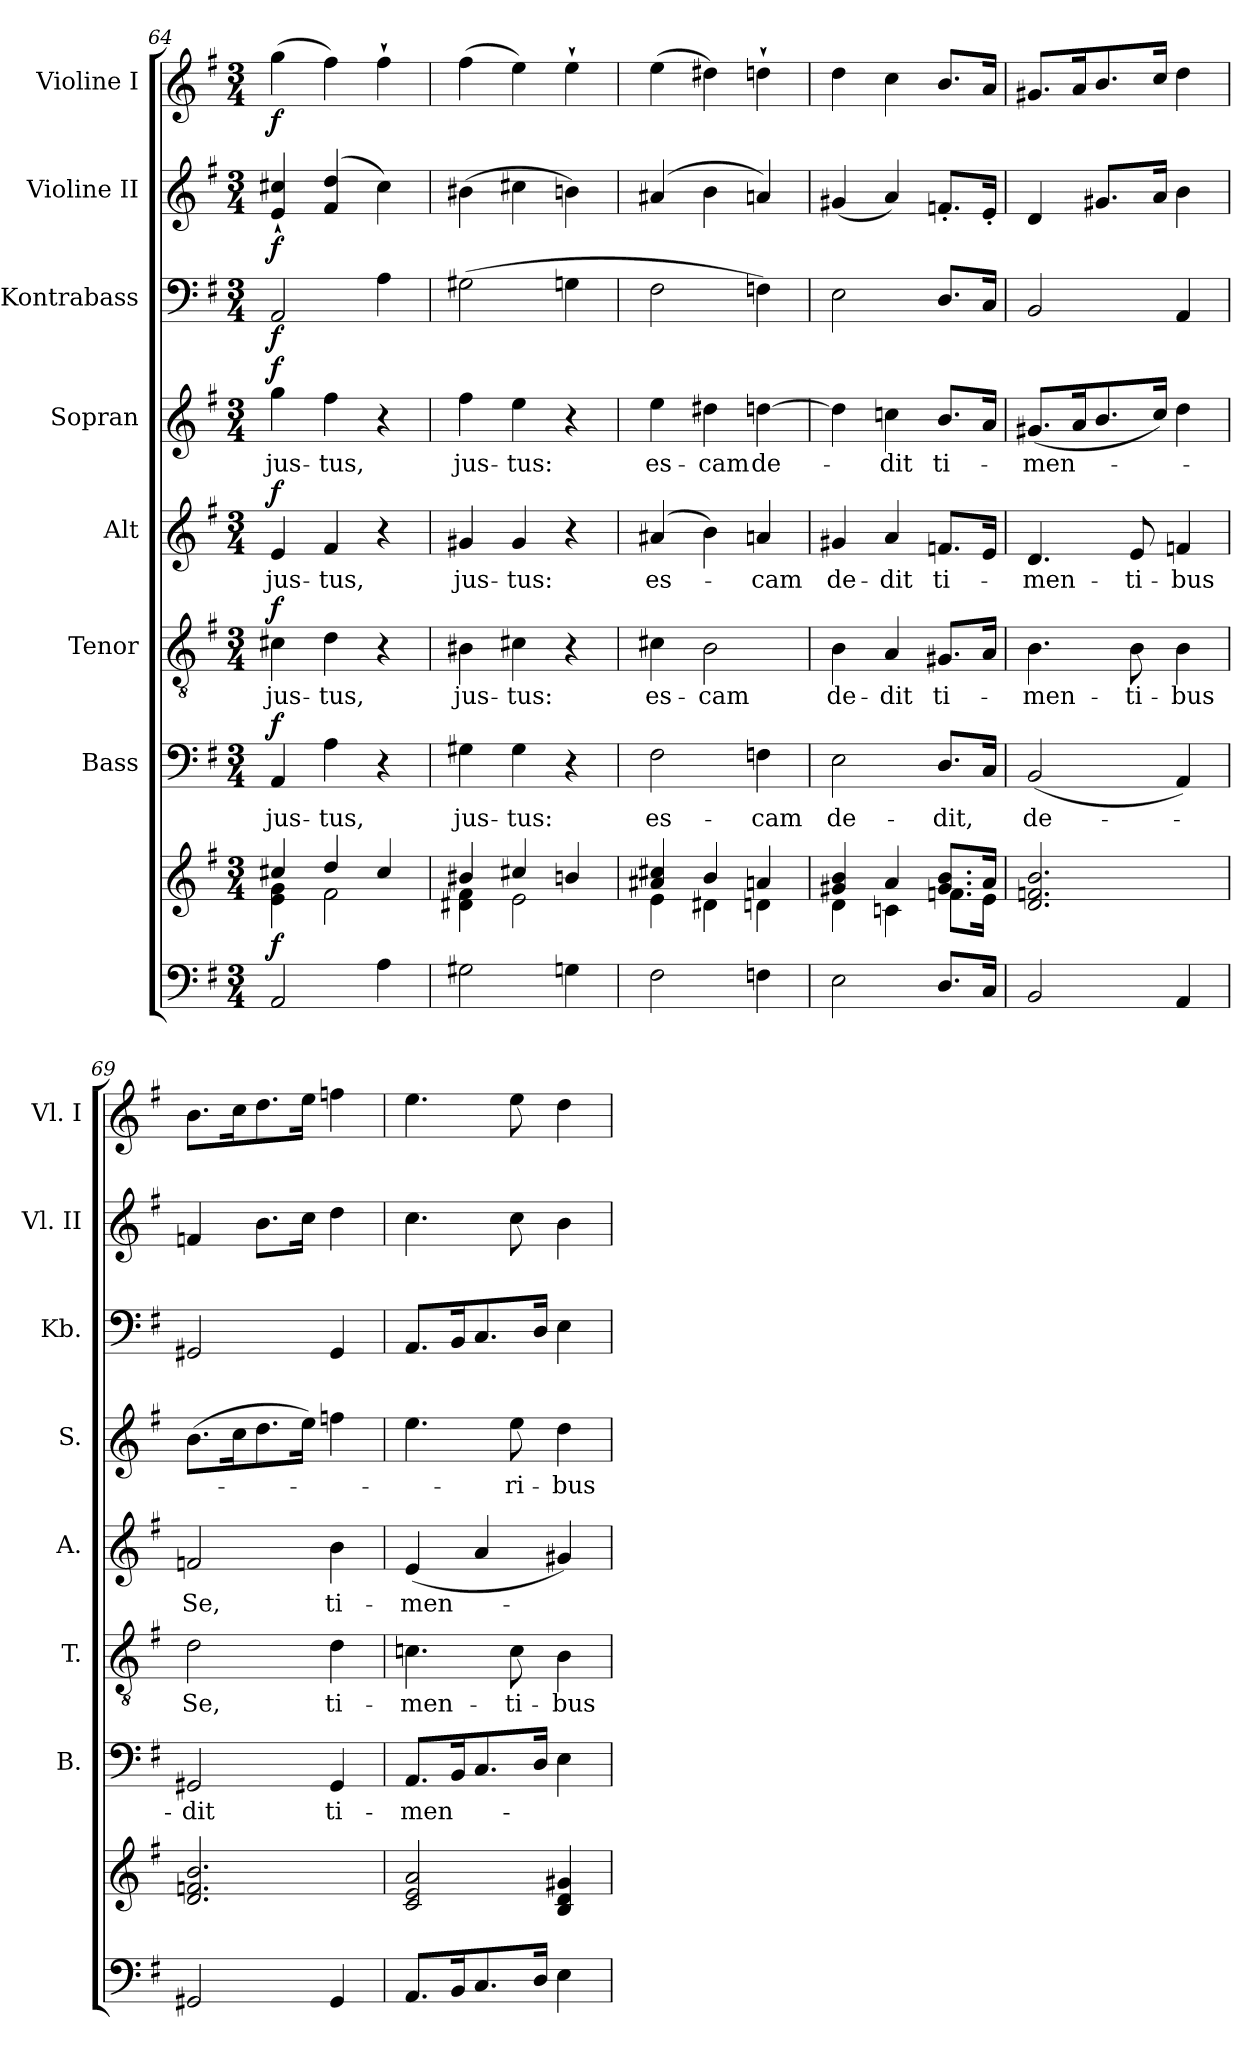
**kern	**kern	**dynam	**kern	**text	**dynam	**kern	**text	**dynam	**kern	**text	**dynam	**kern	**text	**dynam	**kern	**dynam	**kern	**dynam	**kern	**dynam
*part8	*part8	*part8	*part7	*part7	*part7	*part6	*part6	*part6	*part5	*part5	*part5	*part4	*part4	*part4	*part3	*part3	*part2	*part2	*part1	*part1
*staff9	*staff8	*staff8/9	*staff7	*staff7	*staff7	*staff6	*staff6	*staff6	*staff5	*staff5	*staff5	*staff4	*staff4	*staff4	*staff3	*staff3	*staff2	*staff2	*staff1	*staff1
*	*	*	*I"Bass	*	*	*I"Tenor	*	*	*I"Alt	*	*	*I"Sopran	*	*	*I"Kontrabass	*	*I"Violine II	*	*I"Violine I	*
*	*	*	*I'B.	*	*	*I'T.	*	*	*I'A.	*	*	*I'S.	*	*	*I'Kb.	*	*I'Vl. II	*	*I'Vl. I	*
*clefF4	*clefG2	*	*clefF4	*	*	*clefGv2	*	*	*clefG2	*	*	*clefG2	*	*	*clefF4	*	*clefG2	*	*clefG2	*
*	*	*	*	*	*	*	*	*	*	*	*	*	*	*	*ITrd7c12	*	*	*	*	*
*k[f#]	*k[f#]	*	*k[f#]	*	*	*k[f#]	*	*	*k[f#]	*	*	*k[f#]	*	*	*k[f#]	*	*k[f#]	*	*k[f#]	*
*G:	*G:	*	*G:	*	*	*G:	*	*	*G:	*	*	*G:	*	*	*G:	*	*G:	*	*G:	*
*M3/4	*M3/4	*	*M3/4	*	*	*M3/4	*	*	*M3/4	*	*	*M3/4	*	*	*M3/4	*	*M3/4	*	*M3/4	*
=64	=64	=64	=64	=64	=64	=64	=64	=64	=64	=64	=64	=64	=64	=64	=64	=64	=64	=64	=64	=64
*	*^	*	*	*	*	*	*	*	*	*	*	*	*	*	*	*	*	*	*	*
!	!	!	!LO:DY:a=2	!	!LO:LY:b	!LO:DY:a	!	!LO:LY:b	!LO:DY:a	!	!LO:LY:b	!LO:DY:a	!	!LO:LY:b	!LO:DY:a	!	!LO:DY:b	!	!LO:DY:b	!	!LO:DY:b
2AA/	4cc#X/	4e\ 4g\	f	4AA/	jus-	f	4c#X\	jus-	f	4e/	jus-	f	4gg\	jus-	f	2AAA/	f	4e/`< 4cc#X/`<	f	(>4gg\	f
!	!	!	!	!	!LO:LY:b	!	!	!LO:LY:b	!	!	!LO:LY:b	!	!	!LO:LY:b	!	!	!	!	!	!	!
.	4dd/	2f#\	.	4A\	-tus,	.	4d\	-tus,	.	4f#/	-tus,	.	4ff#\	-tus,	.	.	.	(4f#/ 4dd/	.	4ff#\)	.
4A\	4cc#/	.	.	4r	.	.	4r	.	.	4r	.	.	4r	.	.	4AA\	.	4cc#\)	.	4ff#`>\	.
=65	=65	=65	=65	=65	=65	=65	=65	=65	=65	=65	=65	=65	=65	=65	=65	=65	=65	=65	=65	=65	=65
!	!	!	!	!	!LO:LY:b	!	!	!LO:LY:b	!	!	!LO:LY:b	!	!	!LO:LY:b	!	!	!	!	!	!	!
2G#X\	4b#X/	4d#X\ 4f#\	.	4G#X\	jus-	.	4B#X\	jus-	.	4g#X/	jus-	.	4ff#\	jus-	.	(>2GG#X\	.	(>4b#X\	.	(>4ff#\	.
!	!	!	!	!	!LO:LY:b	!	!	!LO:LY:b	!	!	!LO:LY:b	!	!	!LO:LY:b	!	!	!	!	!	!	!
.	4cc#X/	2e\	.	4G#\	-tus:	.	4c#X\	-tus:	.	4g#/	-tus:	.	4ee\	-tus:	.	.	.	4cc#X\	.	4ee\)	.
4Gn\	4bn/	.	.	4r	.	.	4r	.	.	4r	.	.	4r	.	.	4GGn\	.	4bn\)	.	4ee`>\	.
=66	=66	=66	=66	=66	=66	=66	=66	=66	=66	=66	=66	=66	=66	=66	=66	=66	=66	=66	=66	=66	=66
!	!	!	!	!	!LO:LY:b	!	!	!LO:LY:b	!	!	!LO:LY:b	!	!	!LO:LY:b	!	!	!	!	!	!	!
2F#\	4a#X/ 4cc#X/	4e\	.	2F#\	es-	.	4c#X\	es-	.	(4a#X/	es-	.	4ee\	es-	.	2FF#\	.	(4a#X/	.	(>4ee\	.
!	!	!	!	!	!	!	!	!LO:LY:b	!	!	!	!	!	!LO:LY:b	!	!	!	!	!	!	!
.	4b/	4d#X\	.	.	.	.	2B\	-cam	.	4b\)	.	.	4dd#X\	-cam	.	.	.	4b\	.	4dd#X\)	.
!	!	!	!	!	!LO:LY:b	!	!	!	!	!	!LO:LY:b	!	!	!LO:LY:b	!	!	!	!	!	!	!
4Fn\	4an/	4dn\	.	4Fn\	-cam	.	.	.	.	4an/	-cam	.	[4ddn\	de-	.	4FFn\)	.	4an/)	.	4ddn`>\	.
!!LO:LB:g=z
=67	=67	=67	=67	=67	=67	=67	=67	=67	=67	=67	=67	=67	=67	=67	=67	=67	=67	=67	=67	=67	=67
!	!	!	!	!	!LO:LY:b	!	!	!LO:LY:b	!	!	!LO:LY:b	!	!	!	!	!	!	!	!	!	!
2E\	4g#X/ 4b/	4d\	.	2E\	de-	.	4B\	de-	.	4g#X/	de-	.	4dd\]	.	.	2EE\	.	(<4g#X/	.	4dd\	.
!	!	!	!	!	!	!	!	!LO:LY:b	!	!	!LO:LY:b	!	!	!LO:LY:b	!	!	!	!	!	!	!
.	4a/	4cn\	.	.	.	.	4A/	-dit	.	4a/	-dit	.	4ccn\	-dit	.	.	.	4a/)	.	4cc\	.
!	!	!	!	!	!LO:LY:b	!	!	!LO:LY:b	!	!	!LO:LY:b	!	!	!LO:LY:b	!	!	!	!	!	!	!
8.D/L	8.g#/ 8.b/L	8.fn\L	.	8.D/L	-dit,	.	8.G#X/L	ti-	.	8.fn/L	ti-	.	8.b/L	ti-	.	8.DD/L	.	8.fn'</L	.	8.b/L	.
16C/Jk	16a/Jk	16e\Jk	.	16C/Jk	.	.	16A/Jk	.	.	16e/Jk	.	.	16a/Jk	.	.	16CC/Jk	.	16e'</Jk	.	16a/Jk	.
=68	=68	=68	=68	=68	=68	=68	=68	=68	=68	=68	=68	=68	=68	=68	=68	=68	=68	=68	=68	=68	=68
!	!	!	!	!	!LO:LY:b	!	!	!LO:LY:b	!	!	!LO:LY:b	!	!	!LO:LY:b	!	!	!	!	!	!	!
*	*v	*v	*	*	*	*	*	*	*	*	*	*	*	*	*	*	*	*	*	*	*
2BB/	2.d/ 2.fn/ 2.b/	.	(<2BB/	de-	.	4.B\	-men-	.	4.d/	-men-	.	(<8.g#X/L	-men-	.	2BBB/	.	4d/	.	8.g#X/L	.
.	.	.	.	.	.	.	.	.	.	.	.	16a/k	.	.	.	.	.	.	16a/k	.
.	.	.	.	.	.	.	.	.	.	.	.	8.b/	.	.	.	.	8.g#X/L	.	8.b/	.
!	!	!	!	!	!	!	!LO:LY:b	!	!	!LO:LY:b	!	!	!	!	!	!	!	!	!	!
.	.	.	.	.	.	8B\	-ti-	.	8e/	-ti-	.	.	.	.	.	.	.	.	.	.
.	.	.	.	.	.	.	.	.	.	.	.	16cc/Jk)	.	.	.	.	16a/Jk	.	16cc/Jk	.
!	!	!	!	!	!	!	!LO:LY:b	!	!	!LO:LY:b	!	!	!	!	!	!	!	!	!	!
4AA/	.	.	4AA/)	.	.	4B\	-bus	.	4fn/	-bus	.	4dd\	.	.	4AAA/	.	4b\	.	4dd\	.
=69	=69	=69	=69	=69	=69	=69	=69	=69	=69	=69	=69	=69	=69	=69	=69	=69	=69	=69	=69	=69
!	!	!	!	!LO:LY:b	!	!	!LO:LY:b	!	!	!LO:LY:b	!	!	!	!	!	!	!	!	!	!
2GG#X/	2.d/ 2.fn/ 2.b/	.	2GG#X/	-dit	.	2d\	Se,	.	2fn/	Se,	.	(>8.b\L	.	.	2GGG#X/	.	4fn/	.	8.b\L	.
.	.	.	.	.	.	.	.	.	.	.	.	16cc\k	.	.	.	.	.	.	16cc\k	.
.	.	.	.	.	.	.	.	.	.	.	.	8.dd\	.	.	.	.	8.b\L	.	8.dd\	.
.	.	.	.	.	.	.	.	.	.	.	.	16ee\Jk)	.	.	.	.	16cc\Jk	.	16ee\Jk	.
!	!	!	!	!LO:LY:b	!	!	!LO:LY:b	!	!	!LO:LY:b	!	!	!	!	!	!	!	!	!	!
4GG#/	.	.	4GG#/	ti-	.	4d\	ti-	.	4b\	ti-	.	4ffn\	.	.	4GGG#/	.	4dd\	.	4ffn\	.
=70	=70	=70	=70	=70	=70	=70	=70	=70	=70	=70	=70	=70	=70	=70	=70	=70	=70	=70	=70	=70
!	!	!	!	!LO:LY:b	!	!	!LO:LY:b	!	!	!LO:LY:b	!	!	!	!	!	!	!	!	!	!
8.AA/L	2c/ 2e/ 2a/	.	8.AA/L	-men-	.	4.cn\	-men-	.	(<4e/	-men-	.	4.ee\	.	.	8.AAA/L	.	4.cc\	.	4.ee\	.
16BB/k	.	.	16BB/k	.	.	.	.	.	.	.	.	.	.	.	16BBB/k	.	.	.	.	.
8.C/	.	.	8.C/	.	.	.	.	.	4a/	.	.	.	.	.	8.CC/	.	.	.	.	.
!	!	!	!	!	!	!	!LO:LY:b	!	!	!	!	!	!LO:LY:b	!	!	!	!	!	!	!
.	.	.	.	.	.	8c\	-ti-	.	.	.	.	8ee\	-ri-	.	.	.	8cc\	.	8ee\	.
16D/Jk	.	.	16D/Jk	.	.	.	.	.	.	.	.	.	.	.	16DD/Jk	.	.	.	.	.
!	!	!	!	!	!	!	!LO:LY:b	!	!	!	!	!	!LO:LY:b	!	!	!	!	!	!	!
4E\	4B/ 4d/ 4g#X/	.	4E\	.	.	4B\	-bus	.	4g#X/)	.	.	4dd\	-bus	.	4EE\	.	4b\	.	4dd\	.
=	=	=	=	=	=	=	=	=	=	=	=	=	=	=	=	=	=	=	=	=
*-	*-	*-	*-	*-	*-	*-	*-	*-	*-	*-	*-	*-	*-	*-	*-	*-	*-	*-	*-	*-
